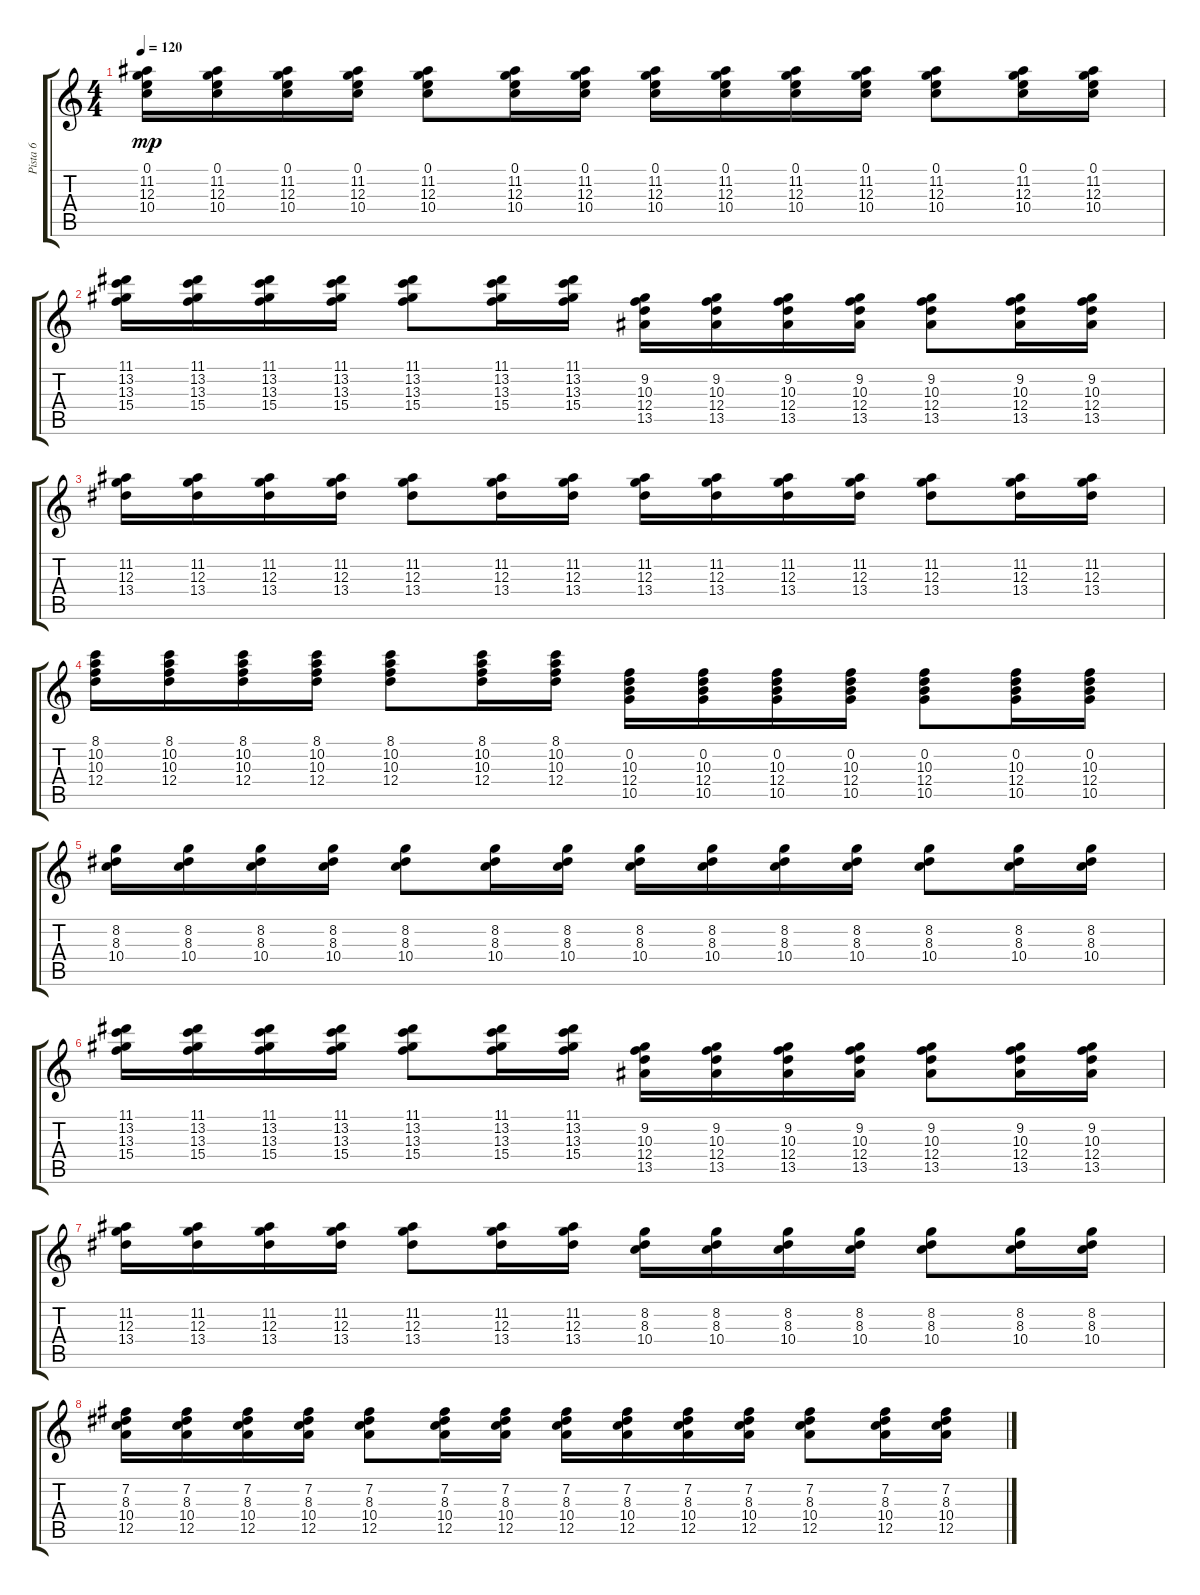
\track ("Pista 6" "Pista 6") {instrument acousticguitarnylon}
\staff {score tabs}
\tuning (E4 B3 G3 D3 A2 E2) {hide}
\ts (4 4)
\tempo 120
\clef g2
\ks c
(0.1 11.2 12.3 10.4).16{dy mp} (0.1 11.2 12.3 10.4).16 (0.1 11.2 12.3 10.4).16 (0.1 11.2 12.3 10.4).16 (0.1 11.2 12.3 10.4).8 (0.1 11.2 12.3 10.4).16 (0.1 11.2 12.3 10.4).16 (0.1 11.2 12.3 10.4).16 (0.1 11.2 12.3 10.4).16 (0.1 11.2 12.3 10.4).16 (0.1 11.2 12.3 10.4).16 (0.1 11.2 12.3 10.4).8 (0.1 11.2 12.3 10.4).16 (0.1 11.2 12.3 10.4).16 |
(11.1 13.2 13.3 15.4).16 (11.1 13.2 13.3 15.4).16 (11.1 13.2 13.3 15.4).16 (11.1 13.2 13.3 15.4).16 (11.1 13.2 13.3 15.4).8 (11.1 13.2 13.3 15.4).16 (11.1 13.2 13.3 15.4).16 (9.2 10.3 12.4 13.5).16 (9.2 10.3 12.4 13.5).16 (9.2 10.3 12.4 13.5).16 (9.2 10.3 12.4 13.5).16 (9.2 10.3 12.4 13.5).8 (9.2 10.3 12.4 13.5).16 (9.2 10.3 12.4 13.5).16 |
(11.2 12.3 13.4).16 (11.2 12.3 13.4).16 (11.2 12.3 13.4).16 (11.2 12.3 13.4).16 (11.2 12.3 13.4).8 (11.2 12.3 13.4).16 (11.2 12.3 13.4).16 (11.2 12.3 13.4).16 (11.2 12.3 13.4).16 (11.2 12.3 13.4).16 (11.2 12.3 13.4).16 (11.2 12.3 13.4).8 (11.2 12.3 13.4).16 (11.2 12.3 13.4).16 |
(8.1 10.2 10.3 12.4).16 (8.1 10.2 10.3 12.4).16 (8.1 10.2 10.3 12.4).16 (8.1 10.2 10.3 12.4).16 (8.1 10.2 10.3 12.4).8 (8.1 10.2 10.3 12.4).16 (8.1 10.2 10.3 12.4).16 (0.2 10.3 12.4 10.5).16 (0.2 10.3 12.4 10.5).16 (0.2 10.3 12.4 10.5).16 (0.2 10.3 12.4 10.5).16 (0.2 10.3 12.4 10.5).8 (0.2 10.3 12.4 10.5).16 (0.2 10.3 12.4 10.5).16 |
(8.2 8.3 10.4).16 (8.2 8.3 10.4).16 (8.2 8.3 10.4).16{instrument acousticguitarnylon} (8.2 8.3 10.4).16 (8.2 8.3 10.4).8 (8.2 8.3 10.4).16 (8.2 8.3 10.4).16 (8.2 8.3 10.4).16 (8.2 8.3 10.4).16 (8.2 8.3 10.4).16 (8.2 8.3 10.4).16 (8.2 8.3 10.4).8 (8.2 8.3 10.4).16 (8.2 8.3 10.4).16 |
(11.1 13.2 13.3 15.4).16 (11.1 13.2 13.3 15.4).16 (11.1 13.2 13.3 15.4).16 (11.1 13.2 13.3 15.4).16 (11.1 13.2 13.3 15.4).8 (11.1 13.2 13.3 15.4).16 (11.1 13.2 13.3 15.4).16 (9.2 10.3 12.4 13.5).16 (9.2 10.3 12.4 13.5).16 (9.2 10.3 12.4 13.5).16 (9.2 10.3 12.4 13.5).16 (9.2 10.3 12.4 13.5).8 (9.2 10.3 12.4 13.5).16 (9.2 10.3 12.4 13.5).16 |
(11.2 12.3 13.4).16 (11.2 12.3 13.4).16 (11.2 12.3 13.4).16 (11.2 12.3 13.4).16 (11.2 12.3 13.4).8 (11.2 12.3 13.4).16 (11.2 12.3 13.4).16 (8.2 8.3 10.4).16 (8.2 8.3 10.4).16 (8.2 8.3 10.4).16 (8.2 8.3 10.4).16 (8.2 8.3 10.4).8 (8.2 8.3 10.4).16 (8.2 8.3 10.4).16 |
(7.2 8.3 10.4 12.5).16 (7.2 8.3 10.4 12.5).16 (7.2 8.3 10.4 12.5).16 (7.2 8.3 10.4 12.5).16 (7.2 8.3 10.4 12.5).8 (7.2 8.3 10.4 12.5).16 (7.2 8.3 10.4 12.5).16 (7.2 8.3 10.4 12.5).16 (7.2 8.3 10.4 12.5).16 (7.2 8.3 10.4 12.5).16 (7.2 8.3 10.4 12.5).16 (7.2 8.3 10.4 12.5).8 (7.2 8.3 10.4 12.5).16 (7.2 8.3 10.4 12.5).16
